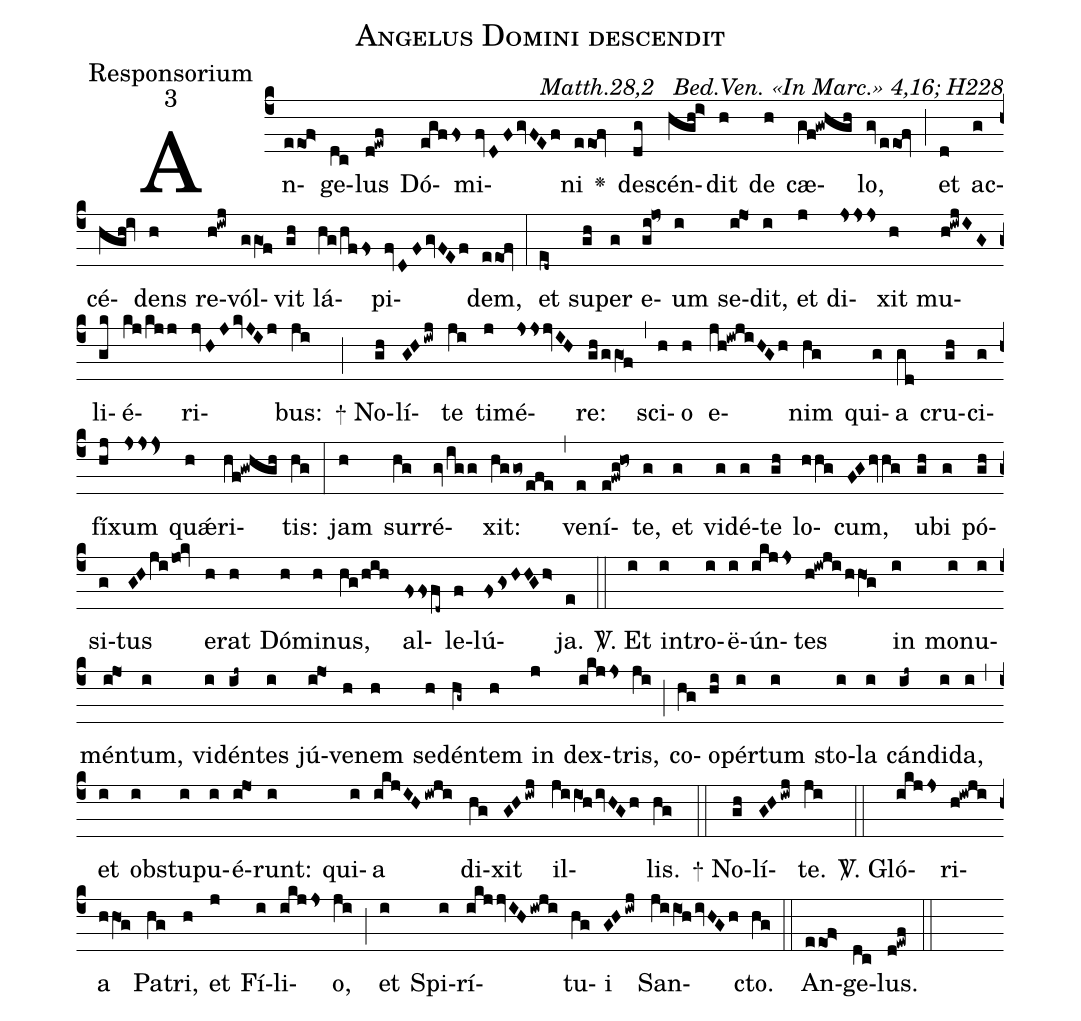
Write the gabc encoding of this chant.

name:Angelus Domini descendit;
office-part:Responsorium;
mode:3;
commentary:ꝶ Matth.28,2 ꝟ Bed.Ven. «In Marc.» 4,16; H228;;
%%
(c4) An(eeof>)ge(dc)lus(d!ewf) Dó(egffs)mi(fvDFgvFEf)ni(eeof)
<v>\greheightstar</v> ()
de(dg)scén(hgh!i>)dit(h) de(h) cæ(gf!gwhgh)lo,(gveeof) (;)
et(d) ac(g)cé(hgh!iv)dens(h)
re(h!iwj)vól(ggVO1f)vit(gh) lá(hg/hffs)pi(fvDFgvFEf)dem,(eeof) (:)
et(ed~) su(gh)per(g) e(gi!jo~)um(i) se(i!jo1)dit,(i)
et(j) di(jsjsjs)xit(h) mu(h!iwjIG)li(gk)é(kj/kjj)ri(jvHJkvJIj)bus:(ji) (;)

+
No(gh)lí(GHiwj)te(ji) ti(j)mé(jsjsjvIH)re:(gh/ggVO1f) (,)
sci(h)o(h) e(jh!iwjiHGh)nim(hg) qui(g)a(gd)
cru(gh)ci(g)fí(hj)xum(jsjsjs>) qu<sp>'ae</sp>(h)ri(hf!gwhgh)tis:(hg) (:)
jam(h) sur(hg)ré(gvigg)xit:(hggo~/efe) (,)
ve(e)ní(e!fwg!ho~)te,(g) et(g) vi(g)dé(g)te(gh) lo(hhg)cum,(FGhvhg)
u(gh)bi(g) pó(gh)si(g)tus(GHjijo0!kv) e(h)rat(h) Dó(h)mi(h)nus,(hg/hih)
al(fssfd~)le(f)lú(fsgsHHGh>)ja.(e) (::)

<sp>V/</sp>.
Et(i) in(i)tro(i)ë(i)ún(ikjjs)tes(h!iwjihhVO1g) in(i) mo(i)nu(i)mén(i!jo1)tum,(i)
vi(i)dén(ij~)tes(i) jú(i!jo1)ve(h)nem(h) se(h)dén(hg~)tem(h) in(j) dex(ikjjs)tris,(ji) (;)
co(hg)o(hi)pér(i)tum(i) sto(i)la(i) cán(ij~)di(i)da,(i) (,)
et(i) ob(i)stu(i)pu(i)é(i!jo1)runt:(i)
qui(i)a(ikjIHiwji) di(hg)xit(GHiwj) il(jiiVO1hivHGh)lis.(hg) (::)

+
No(gh)lí(GHiwj)te.(ji) (::)

<sp>V/</sp>.
Gló(ikjjs)ri(h!iwji)a(hhVO1g) Pa(hg)tri,(h) et(j) Fí(i)li(ikjjs)o,(ji) (;)
et(i) Spi(i)rí(ikjjvIHiwji)tu(hg)i(GHiwj) San(ji/iVO1hivHGh)cto.(hg) (::)

An(eeof>)ge(dc)lus.(d!ewf) (::)
